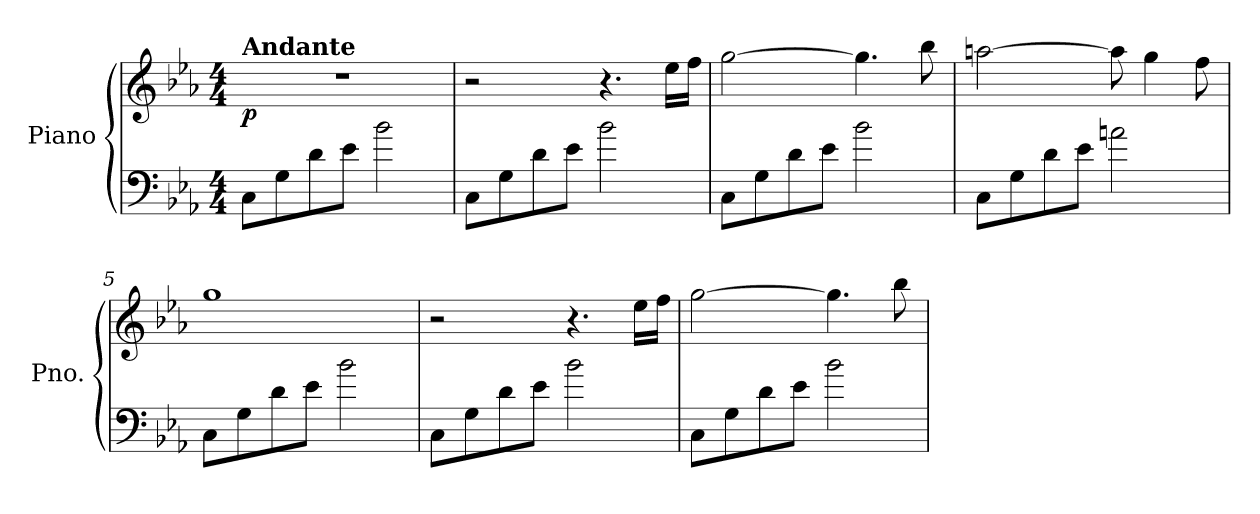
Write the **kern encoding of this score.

**kern	**kern	**dynam
*part1	*part1	*part1
*staff2	*staff1	*staff1/2
*I"Piano	*	*
*I'Pno.	*	*
*clefF4	*clefG2	*
*k[b-e-a-]	*k[b-e-a-]	*
*M4/4	*M4/4	*
=1	=1	=1
!	!LO:TX:a:B:t=Andante	!
!	!	!LO:DY:b
8C\L	1r	p
8G\	.	.
8d\	.	.
8e-\J	.	.
2b-\	.	.
=2	=2	=2
8C\L	2r	.
8G\	.	.
8d\	.	.
8e-\J	.	.
2b-\	4.r	.
.	16ee-\LL	.
.	16ff\JJ	.
=3	=3	=3
8C\L	[2gg\	.
8G\	.	.
8d\	.	.
8e-\J	.	.
2b-\	4.gg\]	.
.	8bb-\	.
=4	=4	=4
8C\L	[2aan\	.
8G\	.	.
8d\	.	.
8e-\J	.	.
2an\	8aa\]	.
.	4gg\	.
.	8ff\	.
=5	=5	=5
8C\L	1gg	.
8G\	.	.
8d\	.	.
8e-\J	.	.
2b-\	.	.
!!LO:LB:g=z
=6	=6	=6
8C\L	2r	.
8G\	.	.
8d\	.	.
8e-\J	.	.
2b-\	4.r	.
.	16ee-\LL	.
.	16ff\JJ	.
=7	=7	=7
8C\L	[2gg\	.
8G\	.	.
8d\	.	.
8e-\J	.	.
2b-\	4.gg\]	.
.	8bb-\	.
=	=	=
*-	*-	*-
